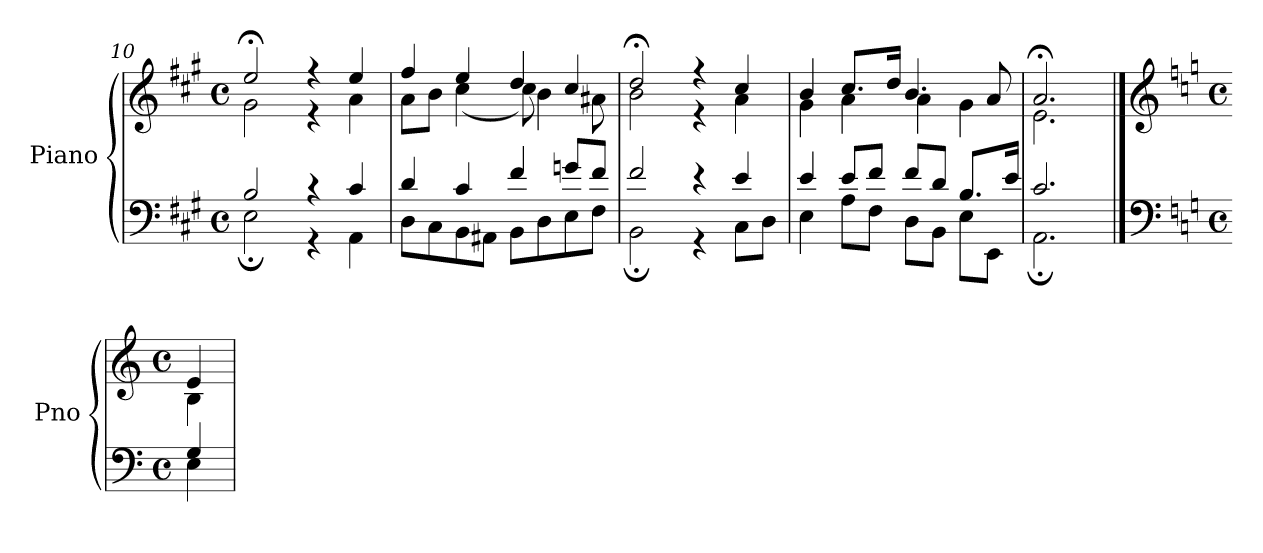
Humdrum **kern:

**kern	**kern
*part1	*part1
*staff2	*staff1
*I"Piano	*
*I'Pno	*
*clefF4	*clefG2
*k[f#c#g#]	*k[f#c#g#]
*M4/4	*M4/4
*met(c)	*met(c)
=10	=10
*^	*^
2B/	2E;\	2ee;</	2g#\
4r	4r	4r	4r
4c#/	4AA\	4ee/	4a\
=11	=11	=11	=11
4d/	8D\L	4ff#/	8a\L
.	8C#\	.	8b\J
4c#/	8BB\	4ee/	(<4cc#\
.	8AA#X\J	.	.
4f#/	8BB\L	4dd/	8cc#\)
.	8D\	.	4b\
8gn/L	8E\	4cc#/	.
8f#/J	8F#\J	.	8a#X\
=12	=12	=12	=12
2f#/	2BB;\	2dd;</	2b\
4r	4r	4r	4r
4e/	8C#\L	4cc#/	4a\
.	8D\J	.	.
=13	=13	=13	=13
4e/	4E\	4b/	4g#\
8e/L	8A\L	8.cc#/L	4a\
8f#/J	8F#\J	.	.
.	.	16dd/Jk	.
8f#/L	8D\L	4.b/	4a\
8d/J	8BB\J	.	.
8.B/L	8E\L	.	4g#\
.	8EE\J	8a/	.
16e/Jk	.	.	.
=14	=14	=14	=14
2.c#/	2.AA;\	2.a;</	2.e\
==1	==1	==1	==1
*clefF4	*	*clefG2	*
*k[]	*	*k[]	*
*M4/4	*	*M4/4	*
*met(c)	*	*met(c)	*
4G/	4E\	4e/	4B\
*v	*v	*	*
*	*v	*v
=	=
*-	*-
